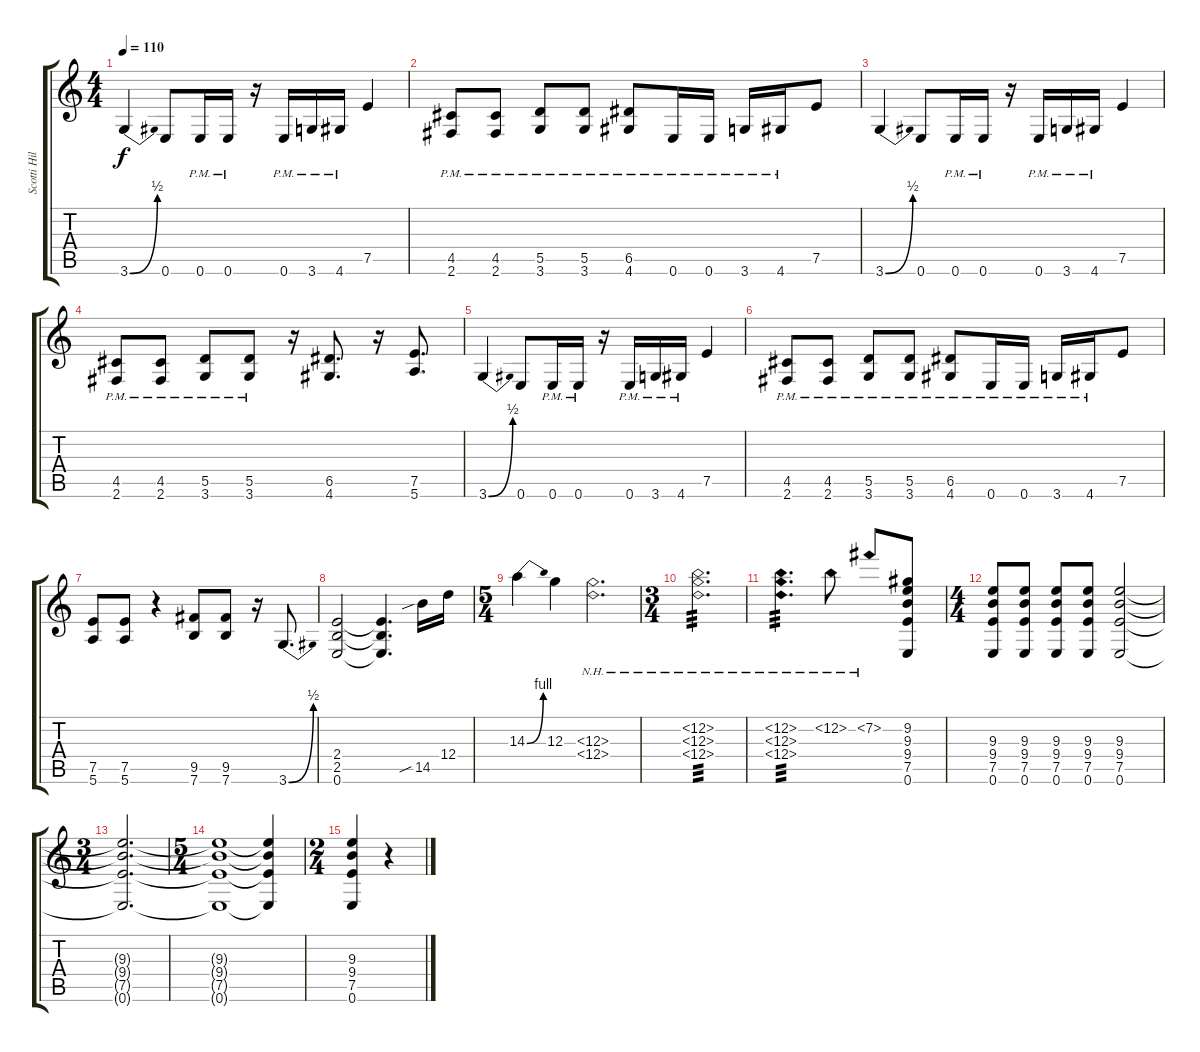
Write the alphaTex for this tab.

\track ("Scotti Hill - Rhytm Guitar" "Scotti Hil") {instrument overdrivenguitar}
\staff {score tabs}
\tuning (E4 B3 G3 D3 A2 E2) {hide}
\ts (4 4)
\tempo 110
\clef g2
\ks c
3.6{be (bend 0 0 60 2)}.4{dy f} 0.6.8 0.6{pm}.16 0.6{pm}.16 r.16 0.6{pm}.16 3.6{pm}.16 4.6{pm}.16 7.5.4 |
(4.5{pm} 2.6{pm}).8 (4.5{pm} 2.6{pm}).8 (5.5{pm} 3.6{pm}).8 (5.5{pm} 3.6{pm}).8 (6.5{pm} 4.6{pm}).8 0.6{pm}.16 0.6{pm}.16 3.6{pm}.16 4.6{pm}.16 7.5.8 |
3.6{be (bend 0 0 60 2)}.4 0.6.8 0.6{pm}.16 0.6{pm}.16 r.16 0.6{pm}.16 3.6{pm}.16 4.6{pm}.16 7.5.4 |
(4.5{pm} 2.6{pm}).8 (4.5{pm} 2.6{pm}).8 (5.5{pm} 3.6{pm}).8 (5.5{pm} 3.6{pm}).8 r.16 (6.5 4.6).8{d} r.16 (7.5 5.6).8{d} |
3.6{be (bend 0 0 60 2)}.4 0.6.8 0.6{pm}.16 0.6{pm}.16 r.16 0.6{pm}.16 3.6{pm}.16 4.6{pm}.16 7.5.4 |
(4.5{pm} 2.6{pm}).8 (4.5{pm} 2.6{pm}).8 (5.5{pm} 3.6{pm}).8 (5.5{pm} 3.6{pm}).8 (6.5{pm} 4.6{pm}).8 0.6{pm}.16 0.6{pm}.16 3.6{pm}.16 4.6{pm}.16 7.5.8 |
(7.5 5.6).8 (7.5 5.6).8 r.4 (9.5 7.6).8 (9.5 7.6).8 r.16 3.6{be (bend 0 0 60 2)}.8{d} |
(2.4 2.5 0.6).2 (2.4{t} 2.5{t} 0.6{t}).4{d} 14.5{sib}.16 12.4.16 |
\ts (5 4)
14.3{be (bend 0 0 60 4)}.4 12.3.4 (12.3{nh} 12.4{nh}).2{d} |
\ts (3 4)
(12.2{nh} 12.3{nh} 12.4{nh}).2{d tp 3} |
(12.2{nh} 12.3{nh} 12.4{nh}).4{d tp 3} 12.2{nh}.8 7.2{nh}.8 (9.2 9.3 9.4 7.5 0.6).8 |
\ts (4 4)
(9.3 9.4 7.5 0.6).8 (9.3 9.4 7.5 0.6).8 (9.3 9.4 7.5 0.6).8 (9.3 9.4 7.5 0.6).8 (9.3 9.4 7.5 0.6).2 |
\ts (3 4)
(9.3{t} 9.4{t} 7.5{t} 0.6{t}).2{d} |
\ts (5 4)
(9.3{t} 9.4{t} 7.5{t} 0.6{t}).1 (9.3{t} 9.4{t} 7.5{t} 0.6{t}).4 |
\ts (2 4)
(9.3 9.4 7.5 0.6).4 r.4
